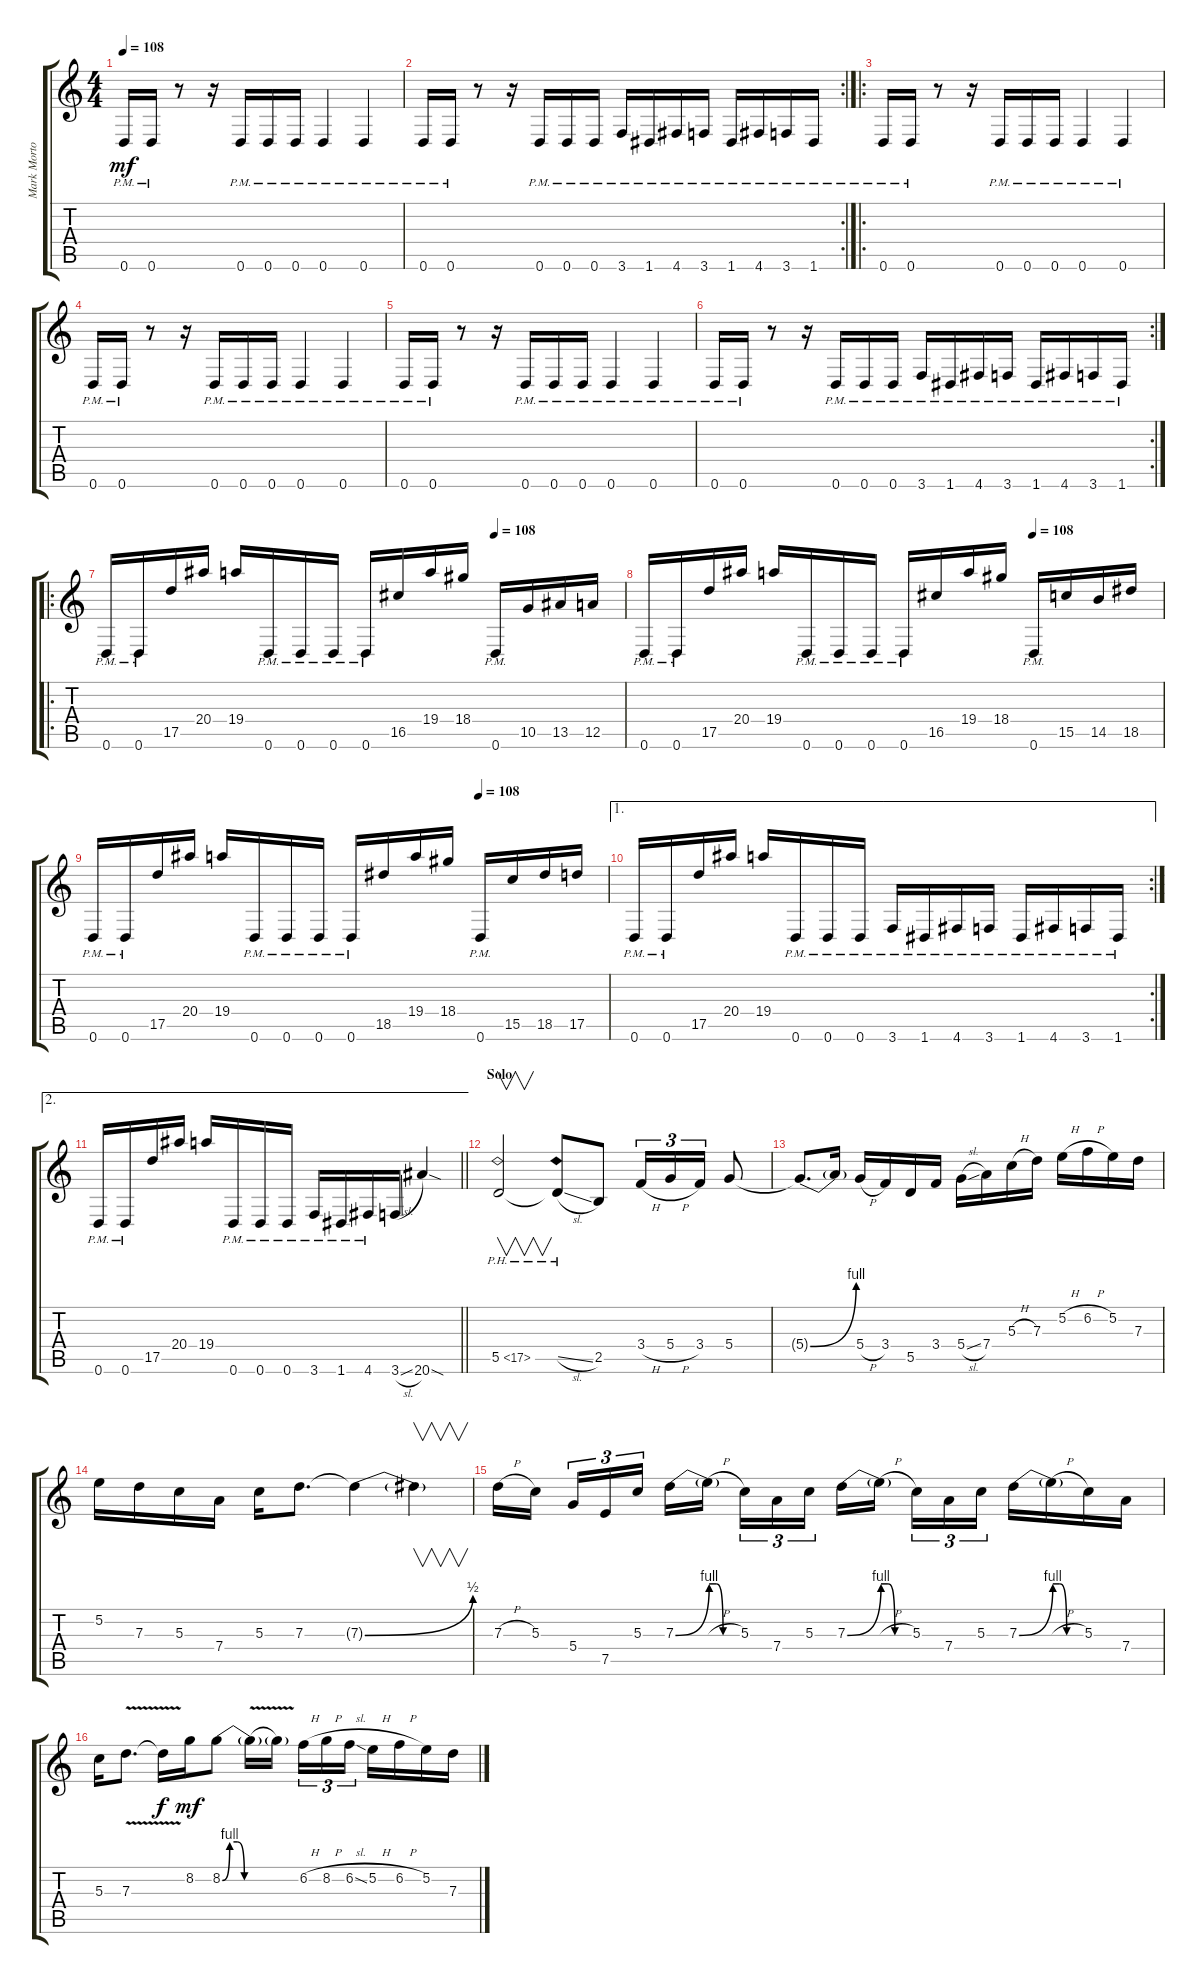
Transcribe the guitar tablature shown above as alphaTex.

\track ("Mark Morton (Lead Guitar)" "Mark Morto") {instrument distortionguitar}
\staff {score tabs}
\tuning (E4 B3 G3 D3 A2 D2) {hide}
\ts (4 4)
\tempo 108
\clef g2
\ks c
0.6{pm}.16{dy mf balance 8} 0.6{pm}.16 r.8 r.16 0.6{pm}.16 0.6{pm}.16 0.6{pm}.16 0.6{pm}.4 0.6{pm}.4 |
\rc 2
0.6{pm}.16 0.6{pm}.16 r.8 r.16 0.6{pm}.16 0.6{pm}.16 0.6{pm}.16 3.6{pm}.16 1.6{pm}.16 4.6{pm}.16 3.6{pm}.16 1.6{pm}.16 4.6{pm}.16 3.6{pm}.16 1.6{pm}.16 |
\ro
0.6{pm}.16 0.6{pm}.16 r.8 r.16 0.6{pm}.16 0.6{pm}.16 0.6{pm}.16 0.6{pm}.4 0.6{pm}.4 |
0.6{pm}.16 0.6{pm}.16 r.8 r.16 0.6{pm}.16 0.6{pm}.16 0.6{pm}.16 0.6{pm}.4 0.6{pm}.4 |
0.6{pm}.16 0.6{pm}.16 r.8 r.16 0.6{pm}.16 0.6{pm}.16 0.6{pm}.16 0.6{pm}.4 0.6{pm}.4 |
\rc 2
0.6{pm}.16 0.6{pm}.16 r.8 r.16 0.6{pm}.16 0.6{pm}.16 0.6{pm}.16 3.6{pm}.16 1.6{pm}.16 4.6{pm}.16 3.6{pm}.16 1.6{pm}.16 4.6{pm}.16 3.6{pm}.16 1.6{pm}.16{balance 12} |
\ro
\tempo (108 0.75)
0.6{pm}.16 0.6{pm}.16 17.5.16 20.4.16 19.4.16 0.6{pm}.16 0.6{pm}.16 0.6{pm}.16 0.6{pm}.16 16.5.16 19.4.16 18.4.16 0.6{pm}.16 10.5.16 13.5.16 12.5.16 |
\tempo (108 0.75)
0.6{pm}.16 0.6{pm}.16 17.5.16 20.4.16 19.4.16 0.6{pm}.16 0.6{pm}.16 0.6{pm}.16 0.6{pm}.16 16.5.16 19.4.16 18.4.16 0.6{pm}.16 15.5.16 14.5.16 18.5.16 |
\tempo (108 0.75)
0.6{pm}.16 0.6{pm}.16 17.5.16 20.4.16 19.4.16 0.6{pm}.16 0.6{pm}.16 0.6{pm}.16 0.6{pm}.16 18.5.16 19.4.16 18.4.16 0.6{pm}.16 15.5.16 18.5.16 17.5.16 |
\ae 1
\rc 2
0.6{pm}.16 0.6{pm}.16 17.5.16 20.4.16 19.4.16 0.6{pm}.16 0.6{pm}.16 0.6{pm}.16 3.6{pm}.16 1.6{pm}.16 4.6{pm}.16 3.6{pm}.16 1.6{pm}.16 4.6{pm}.16 3.6{pm}.16 1.6{pm}.16 |
\ae 2
\barLineRight lightlight
0.6{pm}.16 0.6{pm}.16 17.5.16 20.4.16 19.4.16 0.6{pm}.16 0.6{pm}.16 0.6{pm}.16 3.6{pm}.16 1.6{pm}.16 4.6{pm}.16 3.6{sl}.16 20.6{sod}.4 |
\section ("" "Solo")
5.5{ph 12}.2{v} 5.5{ph 12 sl t}.8 2.5.8 3.4{h}.16{tu (3 2)} 5.4{h}.16{tu (3 2)} 3.4.16{tu (3 2)} 5.4.8 |
5.4{be (bend 0 0 60 4) t}.8{d} 5.4{t}.16 5.4{h}.16 3.4.16 5.5.16 3.4.16 5.4{sl}.16 7.4.16 5.3{h}.16 7.3.16 5.2{h}.16 6.2{h}.16 5.2.16 7.3.16 |
5.2.16 7.3.16 5.3.16 7.4.16 5.3.16 7.3.8{d} 7.3{be (bend 0 0 60 2) t}.4 7.3{t}.4{v} |
7.3{h}.16 5.3.16{beam splitsecondary} 5.4.16{tu (3 2)} 7.5.16{tu (3 2)} 5.3.16{tu (3 2)} 7.3{be (bend 0 0 60 4)}.16 7.3{be (custom 0 4 15 4 30 0 60 0) h t}.16{beam splitsecondary} 5.3.16{tu (3 2)} 7.4.16{tu (3 2)} 5.3.16{tu (3 2)} 7.3{be (bend 0 0 60 4)}.16 7.3{be (custom 0 4 15 4 30 0 60 0) h t}.16{beam splitsecondary} 5.3.16{tu (3 2)} 7.4.16{tu (3 2)} 5.3.16{tu (3 2)} 7.3{be (bend 0 0 60 4)}.16 7.3{be (custom 0 4 15 4 30 0 60 0) h t}.16 5.3.16 7.4.16 |
5.3.16 7.3{v}.8{d} 7.3{t}.16{dy f} 8.2.16{dy mf} 8.2{be (custom 0 0 15 4 30 4 45 0 60 0)}.8 8.2{be (hold 0 0 60 0) v t}.16 8.2{t}.16{beam splitsecondary} 6.2{h}.16{tu (3 2)} 8.2{h}.16{tu (3 2)} 6.2{sl}.16{tu (3 2)} 5.2{h}.16 6.2{h}.16 5.2.16 7.3.16
